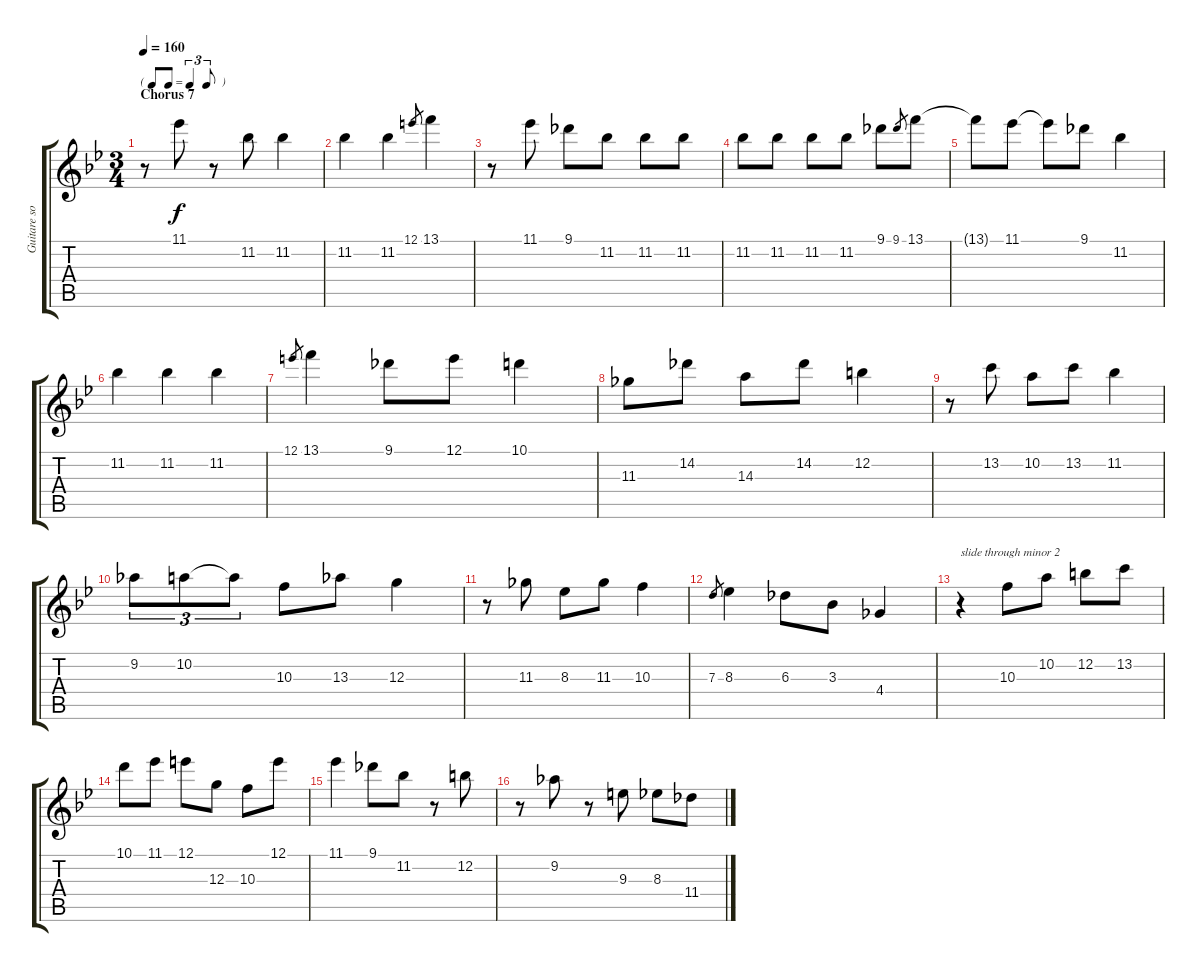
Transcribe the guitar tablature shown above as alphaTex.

\track ("Guitare solo" "Guitare so") {instrument electricguitarjazz}
\staff {score tabs}
\tuning (E4 B3 G3 D3 A2 E2) {hide}
\ts (3 4)
\tf triplet8th
\section ("" "Chorus 7")
\tempo 160
\clef g2
\ks bb
r.8{dy f} 11.1.8 r.8 11.2.8 11.2.4 |
11.2.4 11.2.4 12.1.8{gr} 13.1.4 |
r.8 11.1.8 9.1.8 11.2.8 11.2.8 11.2.8 |
11.2.8 11.2.8 11.2.8 11.2.8 9.1.8 9.1.8{gr} 13.1.8 |
13.1{t}.8 11.1.8 11.1{t}.8 9.1.8 11.2.4 |
11.2.4 11.2.4 11.2.4 |
12.1.8{gr} 13.1.4 9.1.8 12.1.8 10.1.4 |
11.3.8 14.2.8 14.3.8 14.2.8 12.2.4 |
r.8 13.2.8 10.2.8 13.2.8 11.2.4 |
9.2.8{tu (3 2)} 10.2.8{tu (3 2)} 10.2{t}.8{tu (3 2)} 10.3.8 13.3.8 12.3.4 |
r.8 11.3.8 8.3.8 11.3.8 10.3.4 |
7.3.8{gr} 8.3.4 6.3.8 3.3.8 4.4.4 |
r.4{txt "slide through minor 2"} 10.3.8 10.2.8 12.2.8 13.2.8 |
10.1.8 11.1.8 12.1.8 12.3.8 10.3.8 12.1.8 |
11.1.4 9.1.8 11.2.8 r.8 12.2.8 |
r.8 9.2.8 r.8 9.3.8 8.3.8 11.4.8
